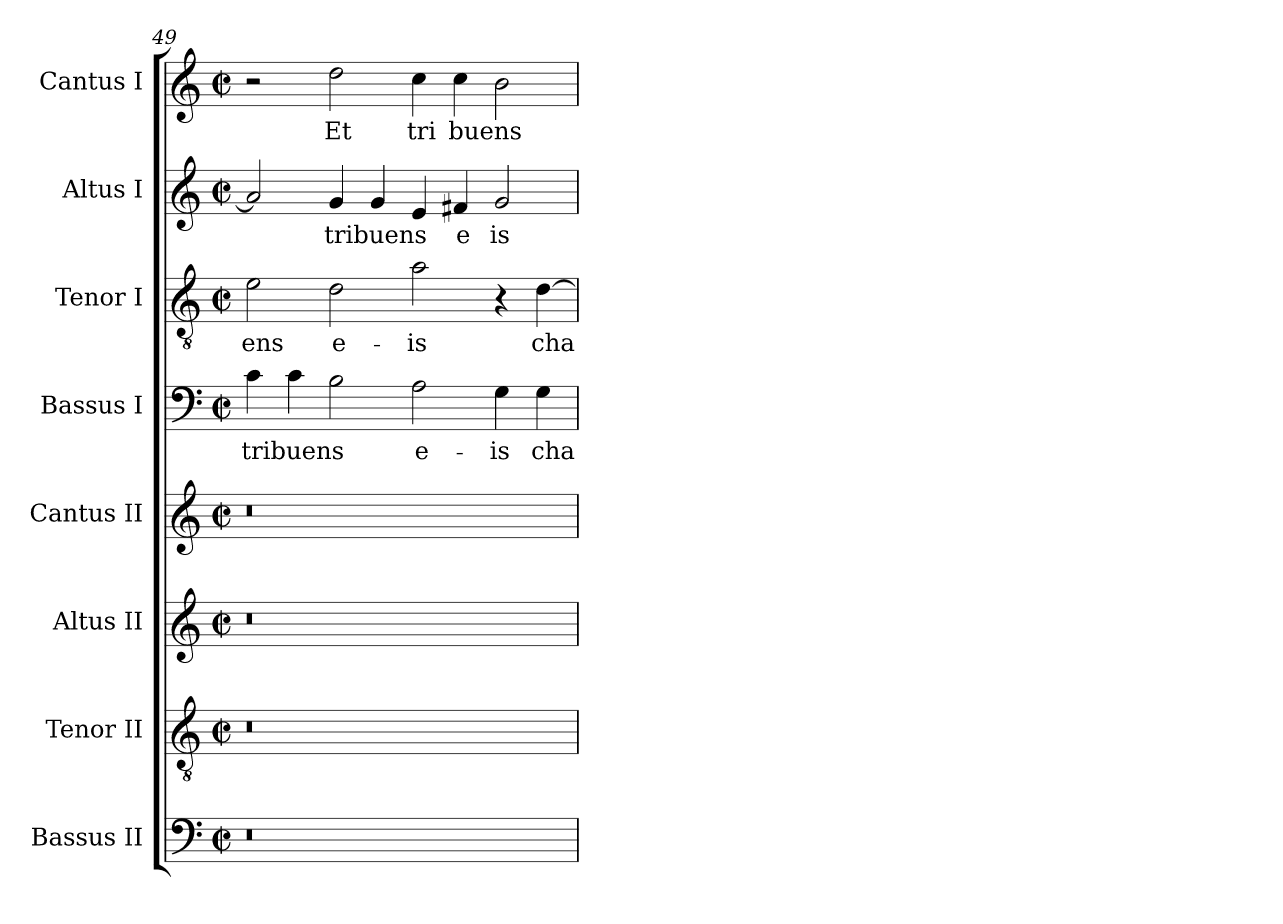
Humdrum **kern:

**kern	**kern	**kern	**kern	**kern	**text	**kern	**text	**kern	**text	**kern	**text
*part8	*part7	*part6	*part5	*part4	*part4	*part3	*part3	*part2	*part2	*part1	*part1
*staff8	*staff7	*staff6	*staff5	*staff4	*staff4	*staff3	*staff3	*staff2	*staff2	*staff1	*staff1
*I"Bassus II	*I"Tenor II	*I"Altus II	*I"Cantus II	*I"Bassus I	*	*I"Tenor I	*	*I"Altus I	*	*I"Cantus I	*
*clefF4	*clefGv2	*clefG2	*clefG2	*clefF4	*	*clefGv2	*	*clefG2	*	*clefG2	*
*M2/2	*M2/2	*M2/2	*M2/2	*M2/2	*	*M2/2	*	*M2/2	*	*M2/2	*
*met(c|)	*met(c|)	*met(c|)	*met(c|)	*met(c|)	*	*met(c|)	*	*met(c|)	*	*met(c|)	*
=49	=49	=49	=49	=49	=49	=49	=49	=49	=49	=49	=49
!	!	!	!	!	!LO:LY:b	!	!LO:LY:b:cj	!	!	!	!
0r	0r	0r	0r	4c\	tribuens	2e\	-ens	2a/]	.	2r	.
.	.	.	.	4c\	.	.	.	.	.	.	.
!	!	!	!	!	!	!	!LO:LY:b:cj	!	!LO:LY:b	!	!LO:LY:b:cj
.	.	.	.	2B\	.	2d\	e-	4g/	tribuens	2dd\	Et
.	.	.	.	.	.	.	.	4g/	.	.	.
!	!	!	!	!	!LO:LY:b:cj	!	!LO:LY:b:cj	!	!	!	!LO:LY:b:cj
.	.	.	.	2A\	e-	2a\	-is	4e/	.	4cc\	tri
!	!	!	!	!	!	!	!	!	!LO:LY:b:cj	!	!LO:LY:b
.	.	.	.	.	.	.	.	4f#X/	e	4cc\	buens
!	!	!	!	!	!LO:LY:b:cj	!	!	!	!LO:LY:b:cj	!	!
.	.	.	.	4G\	-is	4r	.	2g/	is	2b\	.
!	!	!	!	!	!LO:LY:b:cj	!	!LO:LY:b	!	!	!	!
.	.	.	.	4G\	cha-	[>4d\	cha-	.	.	.	.
=	=	=	=	=	=	=	=	=	=	=	=
*-	*-	*-	*-	*-	*-	*-	*-	*-	*-	*-	*-
